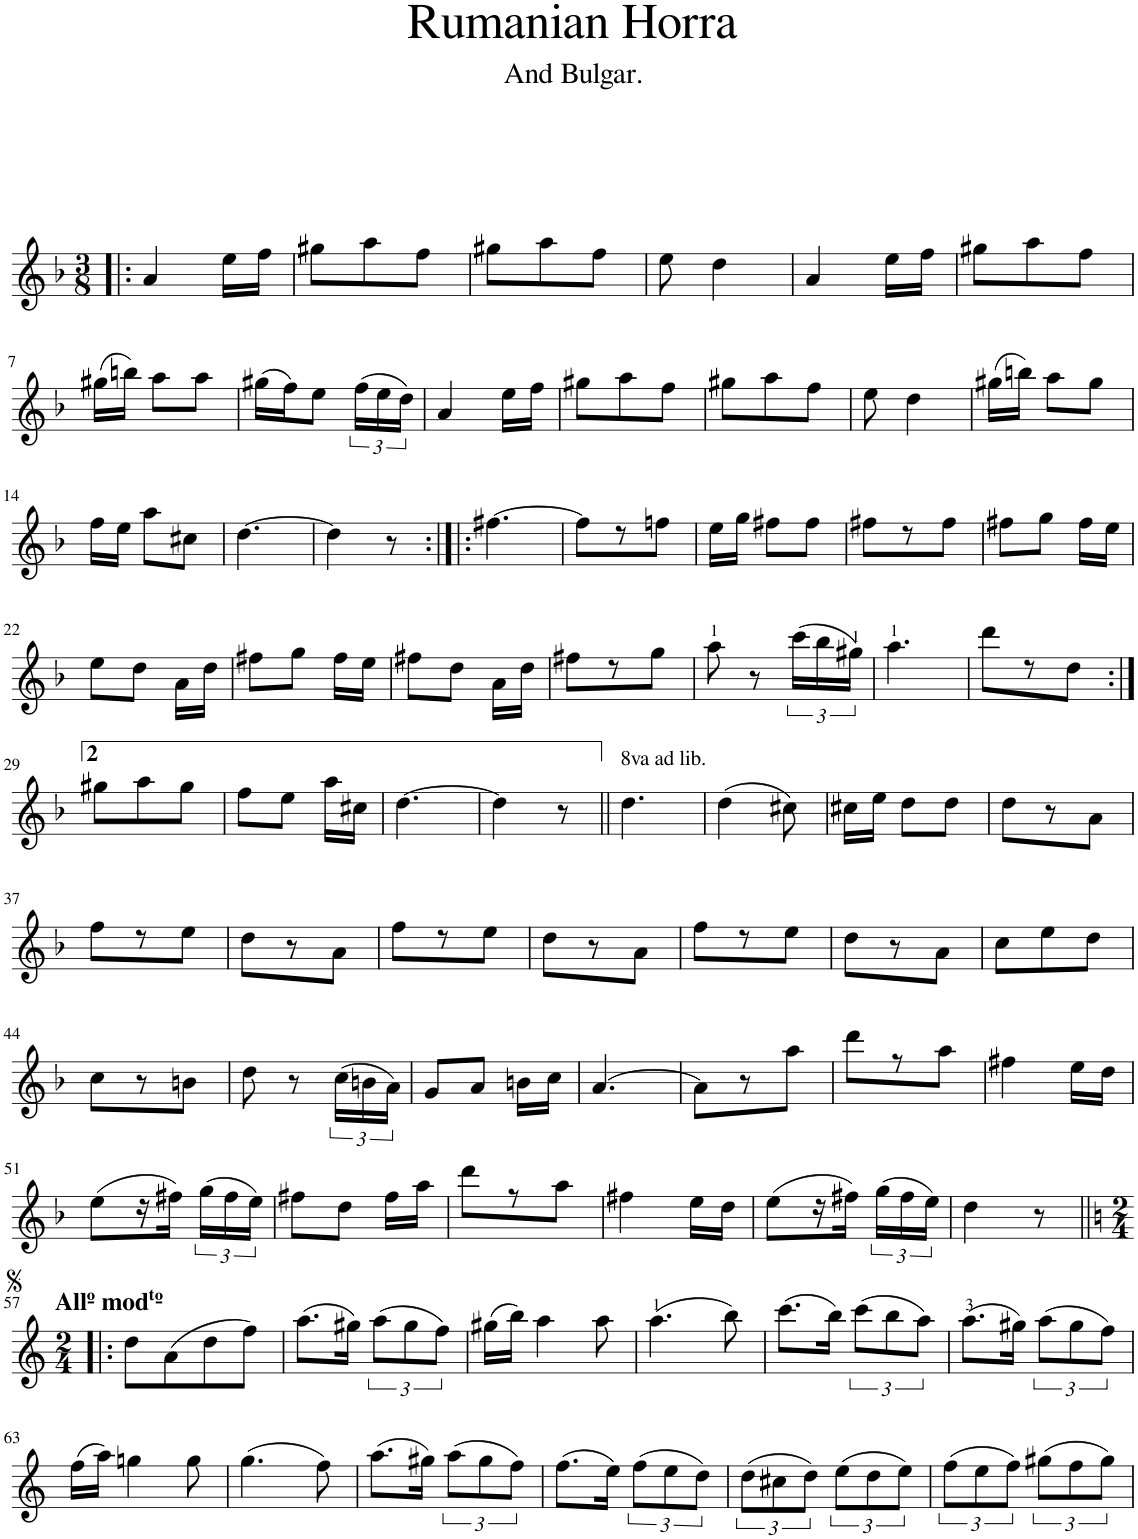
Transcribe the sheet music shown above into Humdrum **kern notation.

**kern
*part1
*staff1
*I"Piano
*I'Pno
*clefG2
*k[b-]
*d:
*M3/8
=1!|:
4a/
16ee\LL
16ff\JJ
=2
8gg#X\L
8aa\
8ff\J
=3
8gg#X\L
8aa\
8ff\J
=4
8ee\
4dd\
=5
4a/
16ee\LL
16ff\JJ
=6
8gg#X\L
8aa\
8ff\J
!!LO:LB:g=z
=7
(16gg#X\LL
16bbn\JJ)
8aa\L
8aa\J
=8
(16gg#X\LL
16ff\J)
8ee\J
(24ff\LL
24ee\
24dd\JJ)
=9
4a/
16ee\LL
16ff\JJ
=10
8gg#X\L
8aa\
8ff\J
=11
8gg#X\L
8aa\
8ff\J
=12
8ee\
4dd\
=13
(16gg#X\LL
16bbn\JJ)
8aa\L
8gg#\J
!!LO:LB:g=z
=14
16ff\LL
16ee\JJ
8aa\L
8cc#X\J
=15
[4.dd\
=16
4dd\]
8r
=17:|!|:
[4.ff#X\
=18
8ff#\L]
8r
8ffn\J
=19
16ee\LL
16gg\JJ
8ff#X\L
8ff#\J
=20
8ff#X\L
8r
8ff#\J
=21
8ff#X\L
8gg\J
16ff#\LL
16ee\JJ
!!LO:LB:g=z
=22
8ee\L
8dd\J
16a\LL
16dd\JJ
=23
8ff#X\L
8gg\J
16ff#\LL
16ee\JJ
=24
8ff#X\L
8dd\J
16a\LL
16dd\JJ
=25
8ff#X\L
8r
8gg\J
=26
8aa\
8r
(24ccc\LL
24bb-\
24gg#X\JJ)
=27
4.aa\
=28
8ddd\L
8r
8dd\J
!!LO:LB:g=z
=29:|!
8gg#X\L
8aa\
8gg#\J
=30
8ff\L
8ee\J
16aa\LL
16cc#X\JJ
=31
[4.dd\
=32
4dd\]
8r
=33||
!LO:TX:a:t=8va ad lib.
4.dd\
=34
(4dd\
8cc#X\)
=35
16cc#X\LL
16ee\JJ
8dd\L
8dd\J
=36
8dd\L
8r
8a\J
!!LO:LB:g=z
=37
8ff\L
8r
8ee\J
=38
8dd\L
8r
8a\J
=39
8ff\L
8r
8ee\J
=40
8dd\L
8r
8a\J
=41
8ff\L
8r
8ee\J
=42
8dd\L
8r
8a\J
=43
8cc\L
8ee\
8dd\J
!!LO:LB:g=z
=44
8cc\L
8r
8bn\J
=45
8dd\
8r
(24cc\LL
24bn\
24a\JJ)
=46
8g/L
8a/J
16bn\LL
16cc\JJ
=47
[4.a/
=48
8a\L]
8r
8aa\J
=49
8ddd\L
8r
8aa\J
=50
4ff#X\
16ee\LL
16dd\JJ
!!LO:LB:g=z
=51
(8ee\L
16r
16ff#X\JJ)
(24gg\LL
24ff#\
24ee\JJ)
=52
8ff#X\L
8dd\J
16ff#\LL
16aa\JJ
=53
8ddd\L
8r
8aa\J
=54
4ff#X\
16ee\LL
16dd\JJ
=55
(8ee\L
16r
16ff#X\JJ)
(24gg\LL
24ff#\
24ee\JJ)
=56
4dd\
8r
!!LO:LB:g=z
=57!|:
*k[]
*M2/4
!LO:TX:a:B:t=Allº modᵗº
8dd\L
(8a\
8dd\
8ff\J)
=58
(8.aa\L
16gg#X\Jk)
(12aa\L
12gg#\
12ff\J)
=59
(16gg#X\LL
16bb\JJ)
4aa\
8aa\
=60
(4.aa\
8bb\)
=61
(8.ccc\L
16bb\Jk)
(12ccc\L
12bb\
12aa\J)
=62
(8.aa\L
16gg#X\Jk)
(12aa\L
12gg#\
12ff\J)
!!LO:LB:g=z
=63
(16ff\LL
16aa\JJ)
4ggn\
8gg\
=64
(4.gg\
8ff\)
=65
(8.aa\L
16gg#X\Jk)
(12aa\L
12gg#\
12ff\J)
=66
(8.ff\L
16ee\Jk)
(12ff\L
12ee\
12dd\J)
=67
(12dd\L
12cc#X\
12dd\J)
(12ee\L
12dd\
12ee\J)
=68
(12ff\L
12ee\
12ff\J)
(12gg#X\L
12ff\
12gg#\J)
=
*-
